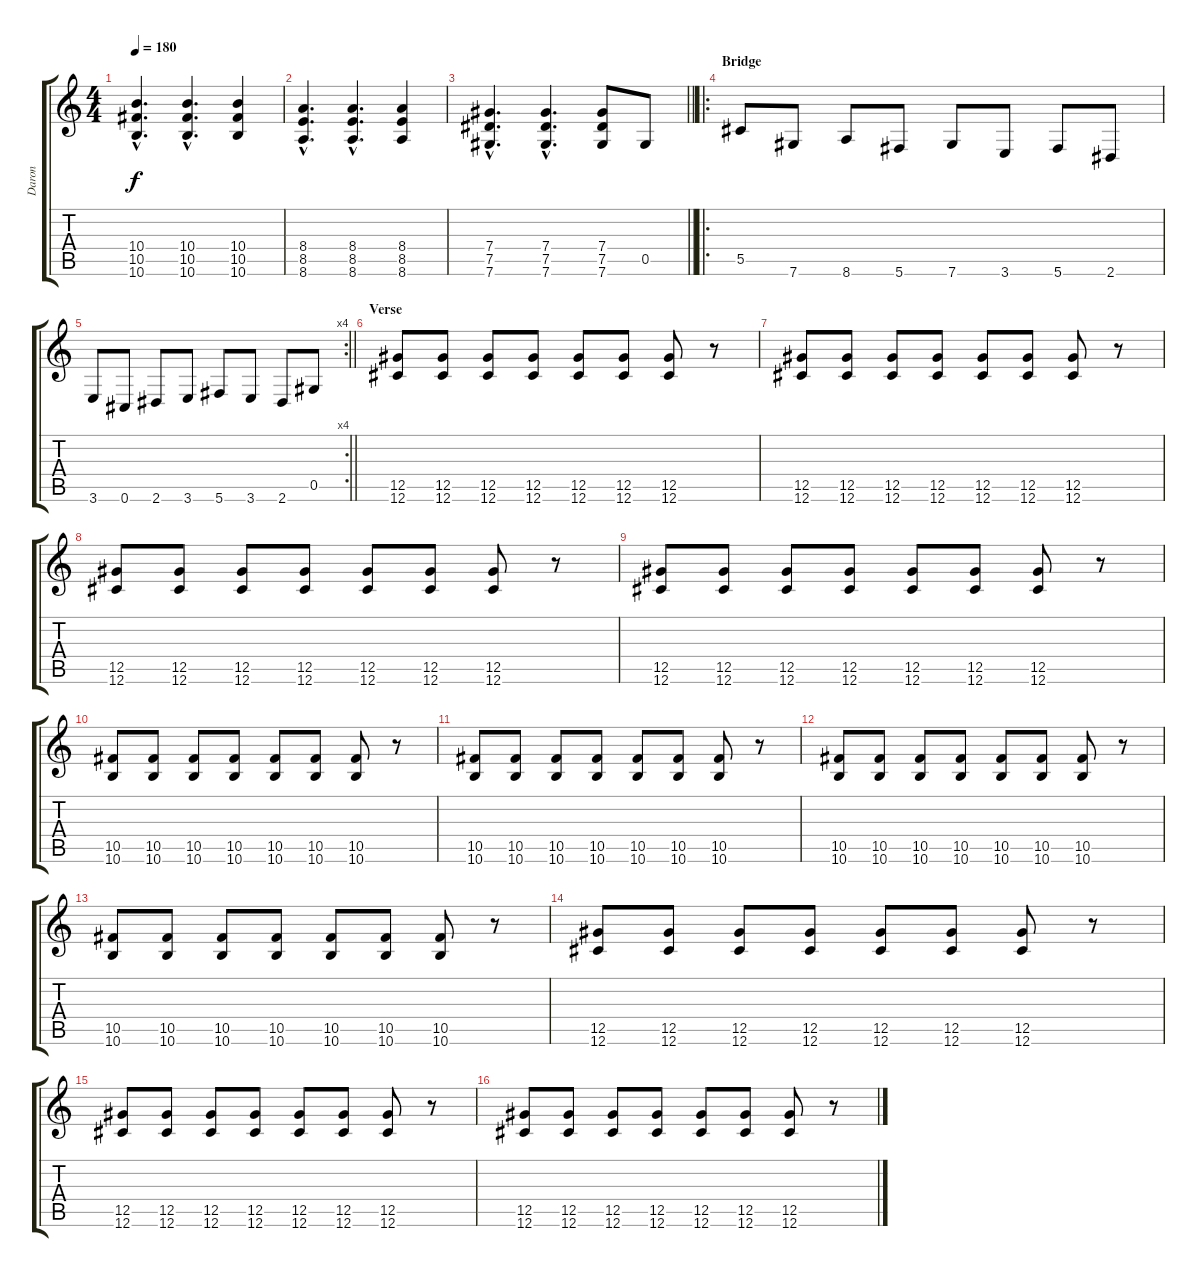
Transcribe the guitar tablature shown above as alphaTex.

\track ("Daron" "Daron") {instrument overdrivenguitar}
\staff {score tabs}
\tuning (Eb4 Bb3 Gb3 Db3 Ab2 Db2) {hide}
\ts (4 4)
\tempo 180
\clef g2
\ks c
(10.4{hac} 10.5{hac} 10.6{hac}).4{d dy f} (10.4{hac} 10.5{hac} 10.6{hac}).4{d} (10.4 10.5 10.6).4 |
(8.4{hac} 8.5{hac} 8.6{hac}).4{d} (8.4{hac} 8.5{hac} 8.6{hac}).4{d} (8.4 8.5 8.6).4 |
\barLineRight lightlight
(7.4{hac} 7.5{hac} 7.6{hac}).4{d} (7.4{hac} 7.5{hac} 7.6{hac}).4{d} (7.4 7.5 7.6).8 0.5.8 |
\ro
\section ("" "Bridge")
5.5.8 7.6.8 8.6.8 5.6.8 7.6.8 3.6.8 5.6.8 2.6.8 |
\rc 4
\barLineRight lightlight
3.6.8 0.6.8 2.6.8 3.6.8 5.6.8 3.6.8 2.6.8 0.5.8 |
\section ("" "Verse")
(12.5 12.6).8 (12.5 12.6).8 (12.5 12.6).8 (12.5 12.6).8 (12.5 12.6).8 (12.5 12.6).8 (12.5 12.6).8 r.8 |
(12.5 12.6).8 (12.5 12.6).8 (12.5 12.6).8 (12.5 12.6).8 (12.5 12.6).8 (12.5 12.6).8 (12.5 12.6).8 r.8 |
(12.5 12.6).8 (12.5 12.6).8 (12.5 12.6).8 (12.5 12.6).8 (12.5 12.6).8 (12.5 12.6).8 (12.5 12.6).8 r.8 |
(12.5 12.6).8 (12.5 12.6).8 (12.5 12.6).8 (12.5 12.6).8 (12.5 12.6).8 (12.5 12.6).8 (12.5 12.6).8 r.8 |
(10.5 10.6).8 (10.5 10.6).8 (10.5 10.6).8 (10.5 10.6).8 (10.5 10.6).8 (10.5 10.6).8 (10.5 10.6).8 r.8 |
(10.5 10.6).8 (10.5 10.6).8 (10.5 10.6).8 (10.5 10.6).8 (10.5 10.6).8 (10.5 10.6).8 (10.5 10.6).8 r.8 |
(10.5 10.6).8 (10.5 10.6).8 (10.5 10.6).8 (10.5 10.6).8 (10.5 10.6).8 (10.5 10.6).8 (10.5 10.6).8 r.8 |
(10.5 10.6).8 (10.5 10.6).8 (10.5 10.6).8 (10.5 10.6).8 (10.5 10.6).8 (10.5 10.6).8 (10.5 10.6).8 r.8 |
(12.5 12.6).8 (12.5 12.6).8 (12.5 12.6).8 (12.5 12.6).8 (12.5 12.6).8 (12.5 12.6).8 (12.5 12.6).8 r.8 |
(12.5 12.6).8 (12.5 12.6).8 (12.5 12.6).8 (12.5 12.6).8 (12.5 12.6).8 (12.5 12.6).8 (12.5 12.6).8 r.8 |
(12.5 12.6).8 (12.5 12.6).8 (12.5 12.6).8 (12.5 12.6).8 (12.5 12.6).8 (12.5 12.6).8 (12.5 12.6).8 r.8
